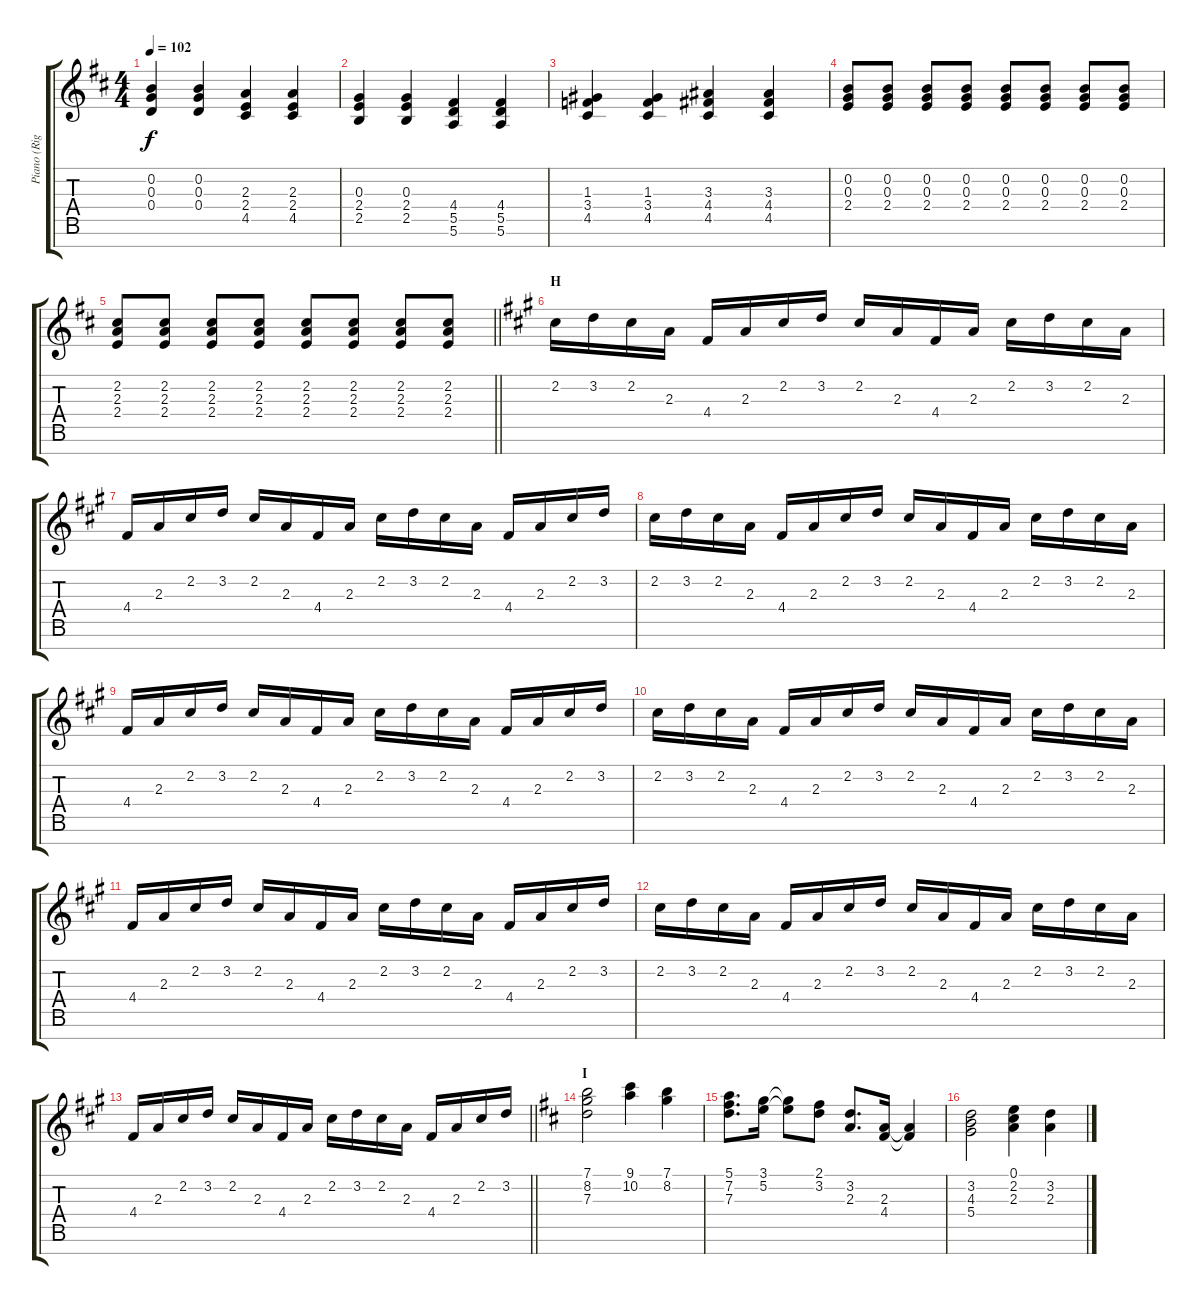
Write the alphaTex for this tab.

\track ("Piano (Right Hand)" "Piano (Rig") {instrument acousticgrandpiano}
\staff {score tabs}
\tuning (E5 B4 G4 D4 A3 E3 B2) {hide}
\ts (4 4)
\tempo 102
\clef g2
\ks d
(0.2 0.3 0.4).4{dy f} (0.2 0.3 0.4).4 (2.3 2.4 4.5).4 (2.3 2.4 4.5).4 |
(0.3 2.4 2.5).4 (0.3 2.4 2.5).4 (4.4 5.5 5.6).4 (4.4 5.5 5.6).4 |
(1.3 3.4 4.5).4 (1.3 3.4 4.5).4 (3.3 4.4 4.5).4 (3.3 4.4 4.5).4 |
(0.2 0.3 2.4).8 (0.2 0.3 2.4).8 (0.2 0.3 2.4).8 (0.2 0.3 2.4).8 (0.2 0.3 2.4).8 (0.2 0.3 2.4).8 (0.2 0.3 2.4).8 (0.2 0.3 2.4).8 |
\barLineRight lightlight
(2.2 2.3 2.4).8 (2.2 2.3 2.4).8 (2.2 2.3 2.4).8 (2.2 2.3 2.4).8 (2.2 2.3 2.4).8 (2.2 2.3 2.4).8 (2.2 2.3 2.4).8 (2.2 2.3 2.4).8 |
\section ("" "H")
\ks a
2.2.16 3.2.16 2.2.16 2.3.16 4.4.16 2.3.16 2.2.16 3.2.16 2.2.16 2.3.16 4.4.16 2.3.16 2.2.16 3.2.16 2.2.16 2.3.16 |
4.4.16 2.3.16 2.2.16 3.2.16 2.2.16 2.3.16 4.4.16 2.3.16 2.2.16 3.2.16 2.2.16 2.3.16 4.4.16 2.3.16 2.2.16 3.2.16 |
2.2.16 3.2.16 2.2.16 2.3.16 4.4.16 2.3.16 2.2.16 3.2.16 2.2.16 2.3.16 4.4.16 2.3.16 2.2.16 3.2.16 2.2.16 2.3.16 |
4.4.16 2.3.16 2.2.16 3.2.16 2.2.16 2.3.16 4.4.16 2.3.16 2.2.16 3.2.16 2.2.16 2.3.16 4.4.16 2.3.16 2.2.16 3.2.16 |
2.2.16 3.2.16 2.2.16 2.3.16 4.4.16 2.3.16 2.2.16 3.2.16 2.2.16 2.3.16 4.4.16 2.3.16 2.2.16 3.2.16 2.2.16 2.3.16 |
4.4.16 2.3.16 2.2.16 3.2.16 2.2.16 2.3.16 4.4.16 2.3.16 2.2.16 3.2.16 2.2.16 2.3.16 4.4.16 2.3.16 2.2.16 3.2.16 |
2.2.16 3.2.16 2.2.16 2.3.16 4.4.16 2.3.16 2.2.16 3.2.16 2.2.16 2.3.16 4.4.16 2.3.16 2.2.16 3.2.16 2.2.16 2.3.16 |
\barLineRight lightlight
4.4.16 2.3.16 2.2.16 3.2.16 2.2.16 2.3.16 4.4.16 2.3.16 2.2.16 3.2.16 2.2.16 2.3.16 4.4.16 2.3.16 2.2.16 3.2.16 |
\section ("" "I")
\ks d
(7.1 8.2 7.3).2 (9.1 10.2).4 (7.1 8.2).4 |
(5.1 7.2 7.3).8{d} (3.1 5.2).16 (3.1{t} 5.2{t}).8 (2.1 3.2).8 (3.2 2.3).8{d} (2.3 4.4).16 (2.3{t} 4.4{t}).4 |
(3.2 4.3 5.4).2 (0.1 2.2 2.3).4 (3.2 2.3).4
